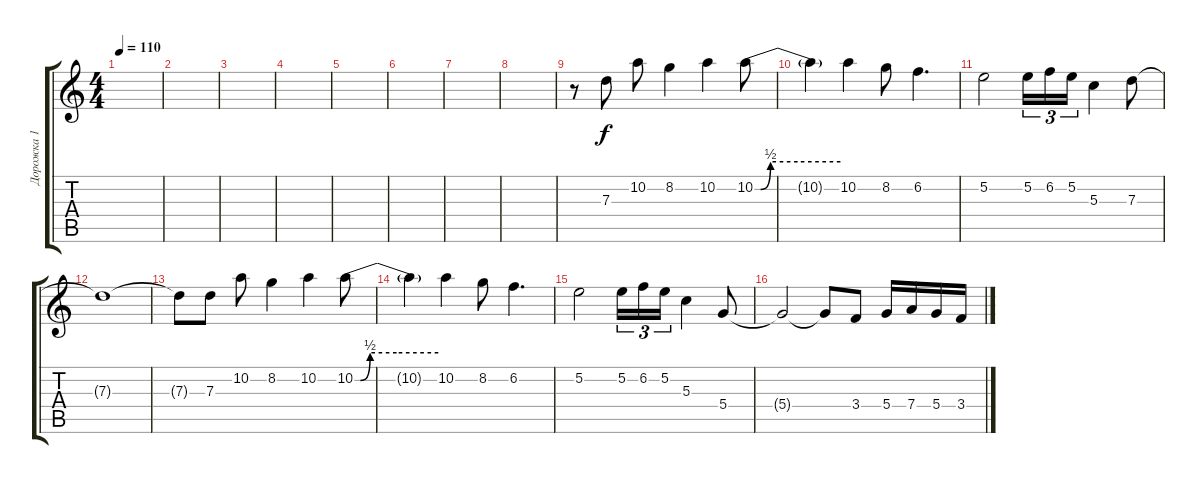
\track ("Дорожка 1" "Дорожка 1") {instrument distortionguitar}
\staff {score tabs}
\tuning (E4 B3 G3 D3 A2 E2) {hide}
\ts (4 4)
\tempo 110
\clef g2
\ks c
|
|
|
|
|
|
|
|
r.8 7.3.8 10.2.8 8.2.4 10.2.4 10.2{be (custom 0 0 4 0 11 2 30 2 60 2)}.8 |
10.2{t}.4 10.2.4 8.2.8 6.2.4{d} |
5.2.2 5.2.16{tu (3 2)} 6.2.16{tu (3 2)} 5.2.16{tu (3 2)} 5.3.4 7.3.8 |
7.3{t}.1 |
7.3{t}.8 7.3.8 10.2.8 8.2.4 10.2.4 10.2{be (custom 0 0 4 0 11 2 30 2 60 2)}.8 |
10.2{t}.4 10.2.4 8.2.8 6.2.4{d} |
5.2.2 5.2.16{tu (3 2)} 6.2.16{tu (3 2)} 5.2.16{tu (3 2)} 5.3.4 5.4.8 |
5.4{t}.2 5.4{t}.8 3.4.8 5.4.16 7.4.16 5.4.16 3.4.16
